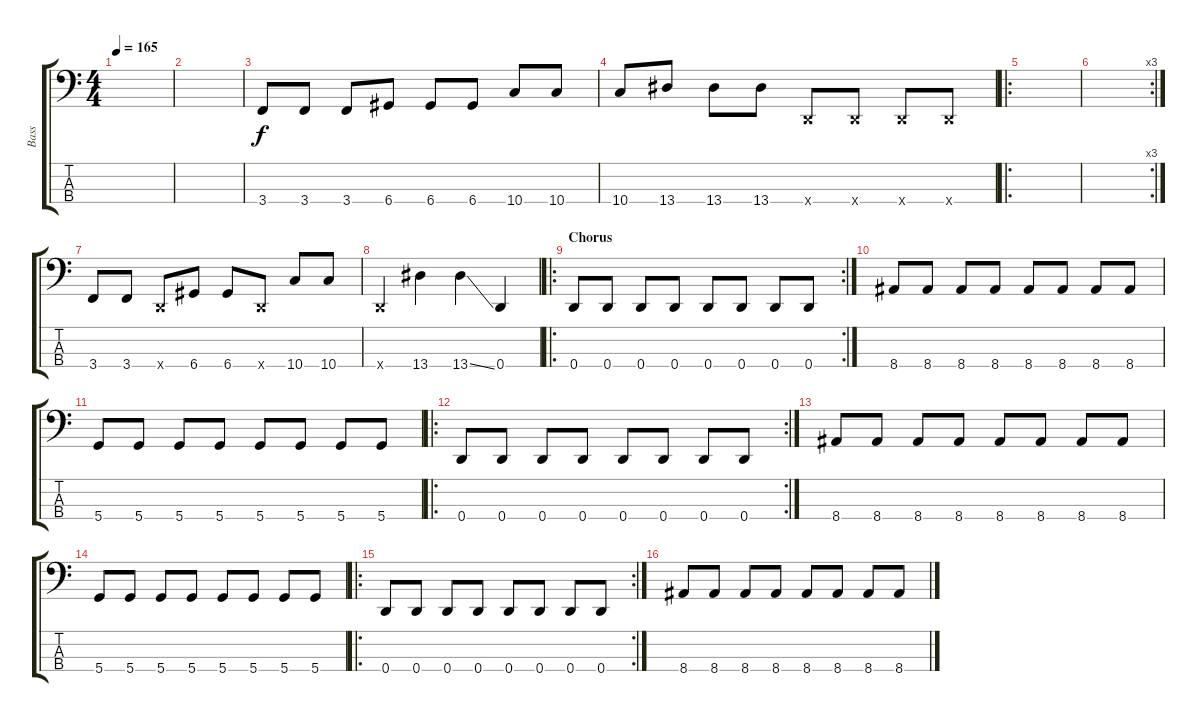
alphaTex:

\track ("Bass" "Bass") {instrument electricbassfinger}
\staff {score tabs}
\tuning (G2 D2 A1 D1) {hide}
\ts (4 4)
\tempo 165
\clef f4
\ks c
|
|
3.4.8 3.4.8 3.4.8 6.4.8 6.4.8 6.4.8 10.4.8 10.4.8 |
10.4.8 13.4.8 13.4.8 13.4.8 0.4{x}.8 0.4{x}.8 0.4{x}.8 0.4{x}.8 |
\ro
|
\rc 3
|
3.4.8 3.4.8 0.4{x}.8 6.4.8 6.4.8 0.4{x}.8 10.4.8 10.4.8 |
0.4{x}.4 13.4.4 13.4{ss}.4 0.4.4 |
\ro
\rc 2
\section ("" "Chorus")
0.4.8 0.4.8 0.4.8 0.4.8 0.4.8 0.4.8 0.4.8 0.4.8 |
8.4.8 8.4.8 8.4.8 8.4.8 8.4.8 8.4.8 8.4.8 8.4.8 |
5.4.8 5.4.8 5.4.8 5.4.8 5.4.8 5.4.8 5.4.8 5.4.8 |
\ro
\rc 2
0.4.8 0.4.8 0.4.8 0.4.8 0.4.8 0.4.8 0.4.8 0.4.8 |
8.4.8 8.4.8 8.4.8 8.4.8 8.4.8 8.4.8 8.4.8 8.4.8 |
5.4.8 5.4.8 5.4.8 5.4.8 5.4.8 5.4.8 5.4.8 5.4.8 |
\ro
\rc 2
0.4.8 0.4.8 0.4.8 0.4.8 0.4.8 0.4.8 0.4.8 0.4.8 |
8.4.8 8.4.8 8.4.8 8.4.8 8.4.8 8.4.8 8.4.8 8.4.8
